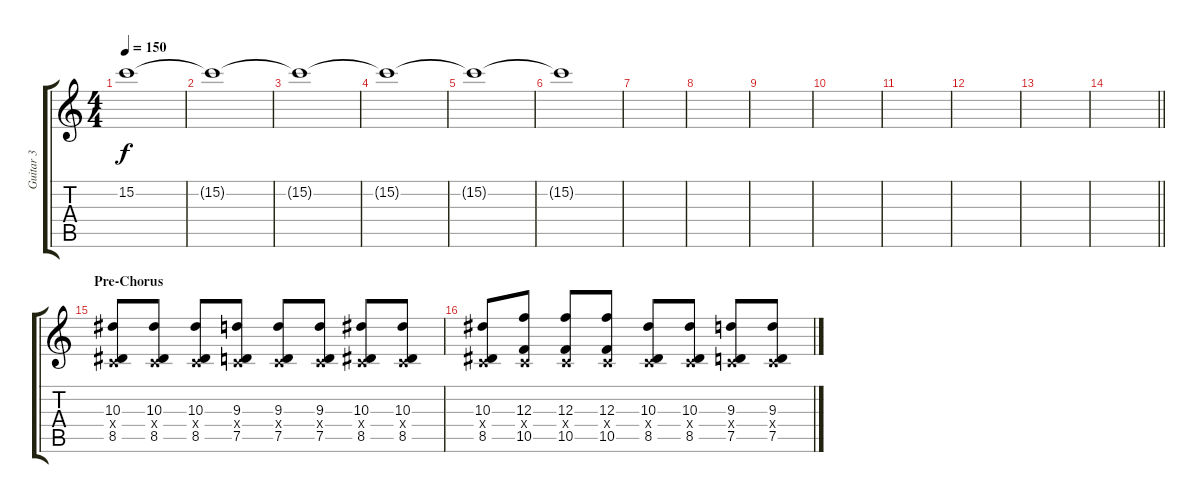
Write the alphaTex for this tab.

\track ("Guitar 3" "Guitar 3") {instrument distortionguitar}
\staff {score tabs}
\tuning (D4 A3 F3 C3 G2 C2) {hide}
\ts (4 4)
\tempo 150
\clef g2
\ks c
15.2{t}.1{dy f} |
15.2{t}.1 |
15.2{t}.1 |
15.2{t}.1 |
15.2{t}.1 |
15.2{t}.1 |
|
|
|
|
|
|
|
\barLineRight lightlight
|
\section ("" "Pre-Chorus ")
(10.3 0.4{x} 8.5).8 (10.3 0.4{x} 8.5).8 (10.3 0.4{x} 8.5).8 (9.3 0.4{x} 7.5).8 (9.3 0.4{x} 7.5).8 (9.3 0.4{x} 7.5).8 (10.3 0.4{x} 8.5).8 (10.3 0.4{x} 8.5).8 |
(10.3 0.4{x} 8.5).8 (12.3 0.4{x} 10.5).8 (12.3 0.4{x} 10.5).8 (12.3 0.4{x} 10.5).8 (10.3 0.4{x} 8.5).8 (10.3 0.4{x} 8.5).8 (9.3 0.4{x} 7.5).8 (9.3 0.4{x} 7.5).8
